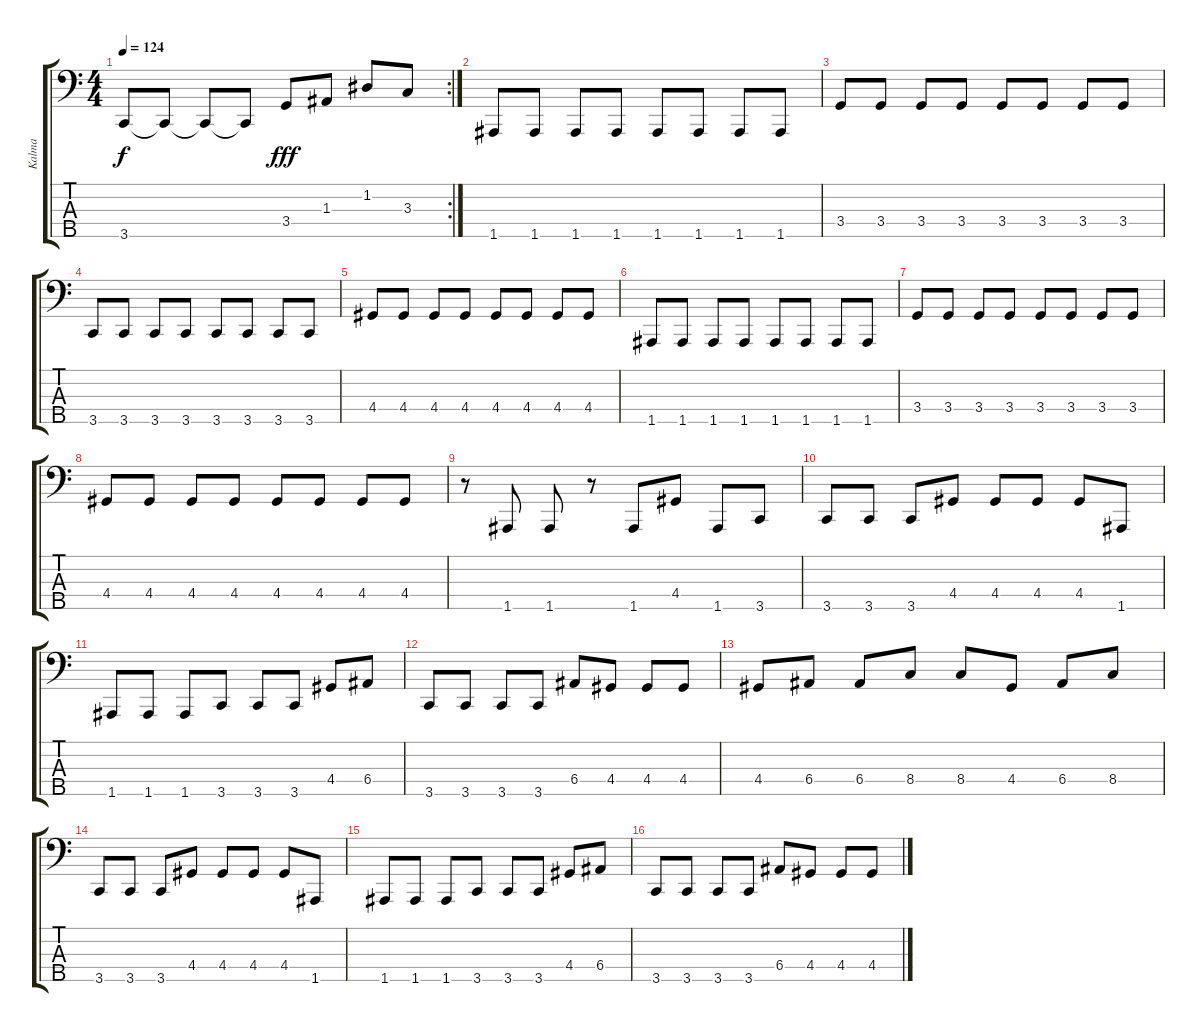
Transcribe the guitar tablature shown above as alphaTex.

\track ("Kalma" "Kalma") {instrument electricbassfinger}
\staff {score tabs}
\tuning (G2 D2 A1 E1 A0) {hide}
\rc 2
\ts (4 4)
\tempo 124
\clef f4
\ks c
3.5{t}.8{dy f} 3.5{t}.8 3.5{t}.8 3.5{t}.8 3.4.8{dy fff} 1.3.8 1.2.8 3.3.8 |
1.5.8 1.5.8 1.5.8 1.5.8 1.5.8 1.5.8 1.5.8 1.5.8 |
3.4.8 3.4.8 3.4.8 3.4.8 3.4.8 3.4.8 3.4.8 3.4.8 |
3.5.8 3.5.8 3.5.8 3.5.8 3.5.8 3.5.8 3.5.8 3.5.8 |
4.4.8 4.4.8 4.4.8 4.4.8 4.4.8 4.4.8 4.4.8 4.4.8 |
1.5.8 1.5.8 1.5.8 1.5.8 1.5.8 1.5.8 1.5.8 1.5.8 |
3.4.8 3.4.8 3.4.8 3.4.8 3.4.8 3.4.8 3.4.8 3.4.8 |
4.4.8 4.4.8 4.4.8 4.4.8 4.4.8 4.4.8 4.4.8 4.4.8 |
r.8 1.5.8 1.5.8 r.8 1.5.8 4.4.8 1.5.8 3.5.8 |
3.5.8 3.5.8 3.5.8 4.4.8 4.4.8 4.4.8 4.4.8 1.5.8 |
1.5.8 1.5.8 1.5.8 3.5.8 3.5.8 3.5.8 4.4.8 6.4.8 |
3.5.8 3.5.8 3.5.8 3.5.8 6.4.8 4.4.8 4.4.8 4.4.8 |
4.4.8 6.4.8 6.4.8 8.4.8 8.4.8 4.4.8 6.4.8 8.4.8 |
3.5.8 3.5.8 3.5.8 4.4.8 4.4.8 4.4.8 4.4.8 1.5.8 |
1.5.8 1.5.8 1.5.8 3.5.8 3.5.8 3.5.8 4.4.8 6.4.8 |
3.5.8 3.5.8 3.5.8 3.5.8 6.4.8 4.4.8 4.4.8 4.4.8
